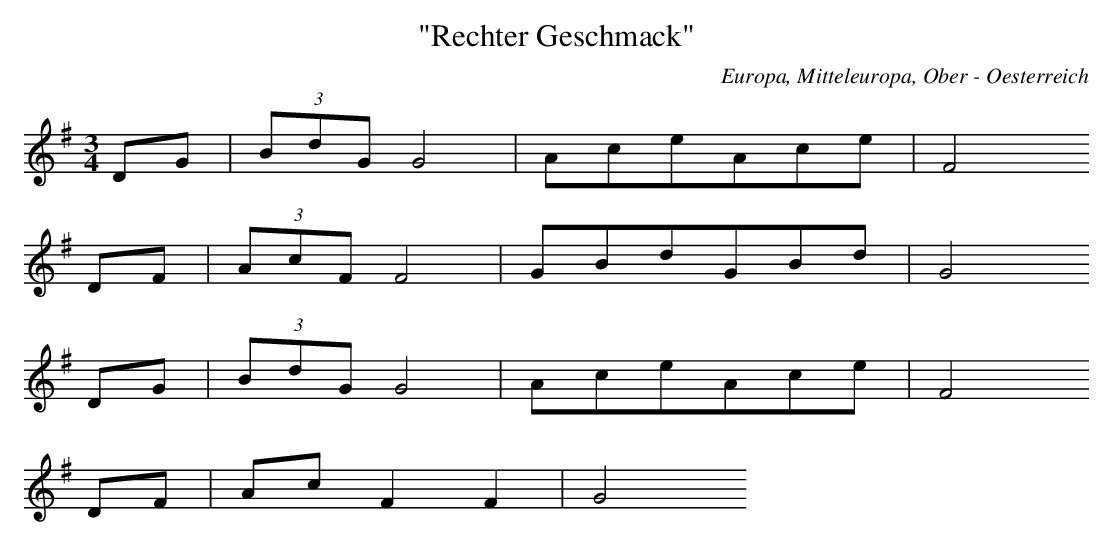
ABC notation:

X:1
T: "Rechter Geschmack"
O: Europa, Mitteleuropa, Ober - Oesterreich
M: 3/4
L: 1/8
K: G
DG | (3BdGG4 | AceAce | F4
DF | (3AcFF4 | GBdGBd | G4
DG | (3BdGG4 | AceAce | F4
DF | AcF2F2 | G4
